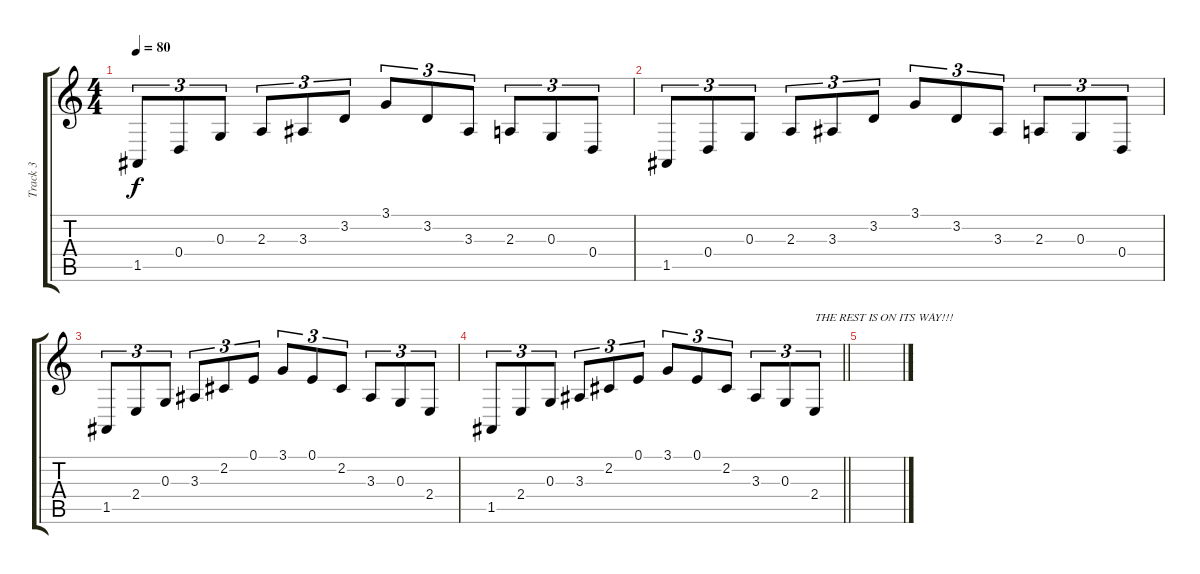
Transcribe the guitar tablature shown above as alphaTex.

\track ("Track 3" "Track 3") {instrument synthstrings1}
\staff {score tabs}
\tuning (E4 B3 G3 D3 A2 E2) {hide}
\ts (4 4)
\tempo 80
\clef g2
\ks c
1.5.8{tu (3 2) dy f} 0.4.8{tu (3 2)} 0.3.8{tu (3 2)} 2.3.8{tu (3 2)} 3.3.8{tu (3 2)} 3.2.8{tu (3 2)} 3.1.8{tu (3 2)} 3.2.8{tu (3 2)} 3.3.8{tu (3 2)} 2.3.8{tu (3 2)} 0.3.8{tu (3 2)} 0.4.8{tu (3 2)} |
1.5.8{tu (3 2)} 0.4.8{tu (3 2)} 0.3.8{tu (3 2)} 2.3.8{tu (3 2)} 3.3.8{tu (3 2)} 3.2.8{tu (3 2)} 3.1.8{tu (3 2)} 3.2.8{tu (3 2)} 3.3.8{tu (3 2)} 2.3.8{tu (3 2)} 0.3.8{tu (3 2)} 0.4.8{tu (3 2)} |
1.5.8{tu (3 2)} 2.4.8{tu (3 2)} 0.3.8{tu (3 2)} 3.3.8{tu (3 2)} 2.2.8{tu (3 2)} 0.1.8{tu (3 2)} 3.1.8{tu (3 2)} 0.1.8{tu (3 2)} 2.2.8{tu (3 2)} 3.3.8{tu (3 2)} 0.3.8{tu (3 2)} 2.4.8{tu (3 2)} |
\barLineRight lightlight
1.5.8{tu (3 2)} 2.4.8{tu (3 2)} 0.3.8{tu (3 2)} 3.3.8{tu (3 2)} 2.2.8{tu (3 2)} 0.1.8{tu (3 2)} 3.1.8{tu (3 2)} 0.1.8{tu (3 2)} 2.2.8{tu (3 2)} 3.3.8{tu (3 2)} 0.3.8{tu (3 2)} 2.4.8{tu (3 2) txt "THE REST IS ON ITS WAY!!!"} |
\section ("" "")
